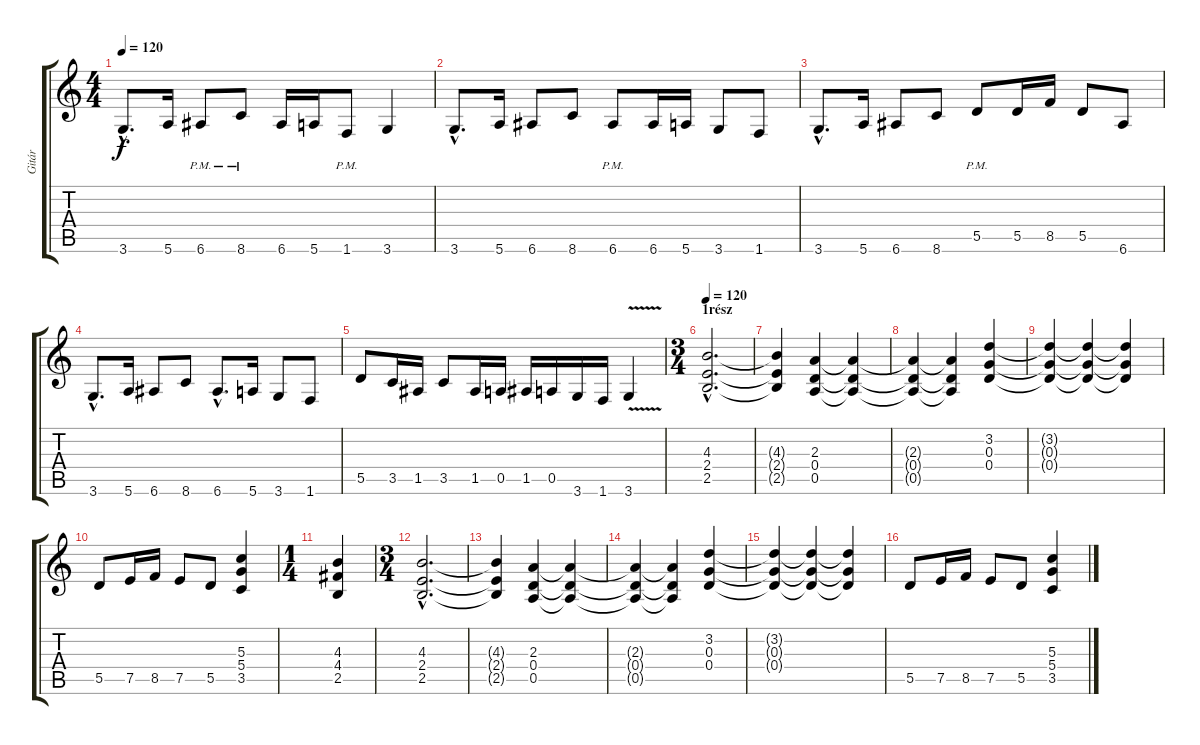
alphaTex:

\track ("Gitár" "Gitár") {instrument distortionguitar}
\staff {score tabs}
\tuning (E4 B3 G3 D3 A2 E2) {hide}
\ts (4 4)
\tempo 120
\clef g2
\ks c
3.6{hac}.8{d dy f} 5.6.16 6.6{pm}.8 8.6{pm}.8 6.6.16 5.6.16 1.6{pm}.8 3.6.4 |
3.6{hac}.8{d} 5.6.16 6.6.8 8.6.8 6.6{pm}.8 6.6.16 5.6.16 3.6.8 1.6.8 |
3.6{hac}.8{d} 5.6.16 6.6.8 8.6.8 5.5{pm}.8 5.5.16 8.5.16 5.5.8 6.6.8 |
3.6{hac}.8{d} 5.6.16 6.6.8 8.6.8 6.6{hac}.8{d} 5.6.16 3.6.8 1.6.8 |
5.5.8 3.5.16 1.5.16 3.5.8 1.5.16 0.5.16 1.5.16 0.5.16 3.6.16 1.6.16 3.6{v}.4 |
\ts (3 4)
\section ("" "1rész")
\tempo 120
(4.3{hac} 2.4{hac} 2.5{hac}).2{d} |
(4.3{t} 2.4{t} 2.5{t}).4 (2.3 0.4 0.5).4 (2.3{t} 0.4{t} 0.5{t}).4 |
(2.3{t} 0.4{t} 0.5{t}).4 (2.3{t} 0.4{t} 0.5{t}).4 (3.2 0.3 0.4).4 |
(3.2{t} 0.3{t} 0.4{t}).4 (3.2{t} 0.3{t} 0.4{t}).4 (3.2{t} 0.3{t} 0.4{t}).4 |
5.5.8 7.5.16 8.5.16 7.5.8 5.5.8 (5.3 5.4 3.5).4 |
\ts (1 4)
(4.3 4.4 2.5).4 |
\ts (3 4)
(4.3{hac} 2.4{hac} 2.5{hac}).2{d} |
(4.3{t} 2.4{t} 2.5{t}).4 (2.3 0.4 0.5).4 (2.3{t} 0.4{t} 0.5{t}).4 |
(2.3{t} 0.4{t} 0.5{t}).4 (2.3{t} 0.4{t} 0.5{t}).4 (3.2 0.3 0.4).4 |
(3.2{t} 0.3{t} 0.4{t}).4 (3.2{t} 0.3{t} 0.4{t}).4 (3.2{t} 0.3{t} 0.4{t}).4 |
5.5.8 7.5.16 8.5.16 7.5.8 5.5.8 (5.3 5.4 3.5).4
